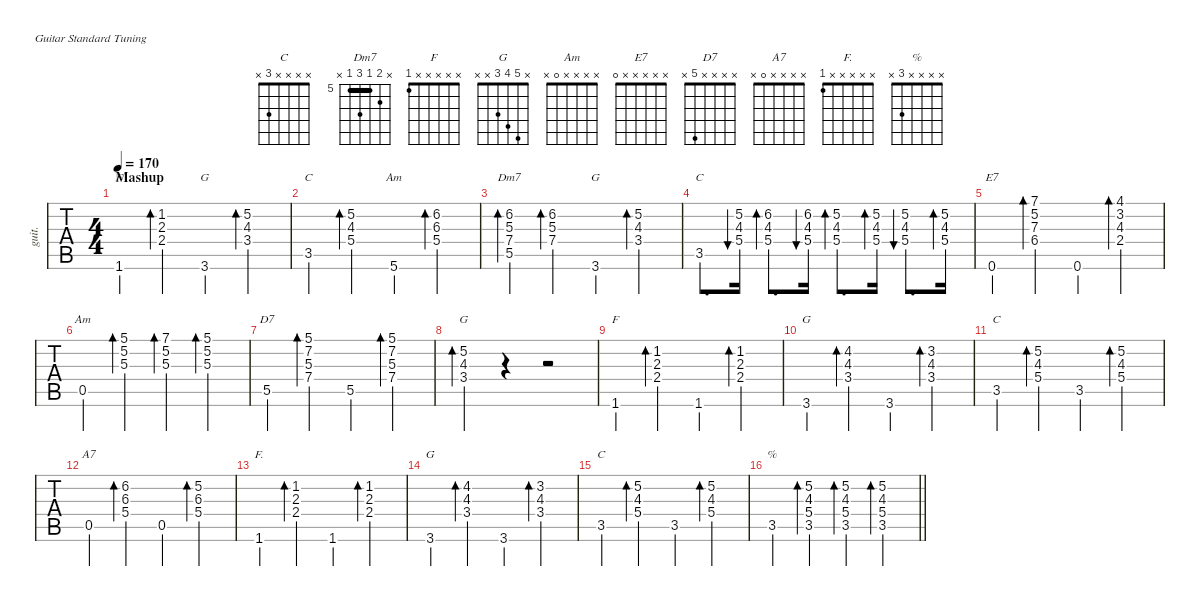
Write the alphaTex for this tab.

\defaultSystemsLayout 4
\hideDynamics
\useSystemSignSeparator
\otherSystemsTrackNameOrientation horizontal
\extendBarLines
\track ("Guitarra" "guit.") {instrument electricguitarjazz}
\staff {tabs}
\tuning (E4 B3 G3 D3 A2 E2)
\chord ("C" x x x x 3 x) {showfingering false}
\chord ("Dm7" x 6 5 7 5 x) {firstfret 5 showfingering false barre 5}
\chord ("F" x x x x x 1) {showfingering false}
\chord ("G" x x x x x 3) {showfingering false}
\chord ("Am" x x x x x 5) {showfingering false}
\chord ("E7" x x x x x 0) {showfingering false}
\chord ("Am" x x x x 0 x) {showfingering false}
\chord ("D7" x x x x 5 x) {showfingering false}
\chord ("G" x 5 4 3 x x) {showfingering false}
\chord ("A7" x x x x 0 x) {showfingering false}
\chord ("F." x x x x x 1) {showfingering false}
\chord ("%" x x x x 3 x) {showfingering false}
\ts (4 4)
\section ("" "Mashup")
\tempo 170
\clef g2
\ks c
1.6.4{ch "F" dy f beam Up} (1.2{st} 2.3{st} 2.4{st}).4{bd 60 beam Up} 3.6.4{ch "G" beam Up} (5.2{st} 4.3{st} 3.4{st}).4{bd 60 beam Down} |
3.5.4{ch "C" beam Up} (5.2 4.3 5.4).4{bd 60 beam Down} 5.6.4{ch "Am" beam Up} (6.2 6.3{acc #} 5.4).4{bd 60 beam Down} |
(6.2 5.3 7.4 5.5).4{bd 60 ch "Dm7" beam Up} (6.2{st} 5.3{st} 7.4{st}).4{bd 60 beam Down} 3.6.4{ch "G" beam Up} (5.2{st} 4.3{st} 3.4{st}).4{bd 60 beam Down} |
3.5.8{d ch "C" beam Up} (5.2 4.3 5.4).16{bu 60 beam Up} (6.2 4.3 5.4).8{d bd 60 beam Down} (6.2 4.3 5.4).16{bu 60 beam Down} (5.2 4.3 5.4).8{d bd 60 beam Down} (5.2 4.3 5.4).16{bd 60 beam Down} (5.2 4.3 5.4).8{d bu 60 beam Down} (5.2 4.3 5.4).16{bd 60 beam Down} |
0.6{st}.4{ch "E7" beam Up} (7.1{st} 5.2{st} 7.3{st} 6.4{st acc #}).4{bd 60 beam Down} 0.6{st}.4{beam Up} (4.1{st acc #} 3.2{st} 4.3{st} 2.4{st}).4{bd 60 beam Down} |
0.5{st}.4{ch "Am" beam Up} (5.1{st} 5.2{st} 5.3{st}).4{bd 60 beam Down} (7.1{st} 5.2{st} 5.3{st}).4{bd 60 beam Down} (5.1{st} 5.2{st} 5.3{st}).4{bd 60 beam Down} |
5.5{st}.4{ch "D7" beam Up} (5.1{st} 7.2{st acc #} 5.3{st} 7.4{st}).4{bd 60 beam Down} 5.5{st}.4{beam Up} (5.1{st} 7.2{st acc #} 5.3{st} 7.4{st}).4{bd 60 beam Down} |
(5.2 4.3 3.4).4{bd 60 ch "G" beam Down} r.4{beam Down} r.2{beam Down} |
1.6{st}.4{ch "F" beam Up} (1.2{st} 2.3{st} 2.4{st}).4{bd 60 beam Up} 1.6{st}.4{beam Up} (1.2{st} 2.3{st} 2.4{st}).4{bd 60 beam Up} |
3.6{st}.4{ch "G" beam Up} (4.2{st acc #} 4.3{st} 3.4{st}).4{bd 60 beam Up} 3.6{st}.4{beam Up} (3.2{st} 4.3{st} 3.4{st}).4{bd 60 beam Up} |
3.5.4{ch "C" beam Up} (5.2{st} 4.3{st} 5.4{st}).4{bd 60 beam Down} 3.5.4{beam Up} (5.2{st} 4.3{st} 5.4{st}).4{bd 60 beam Down} |
0.5.4{ch "A7" beam Up} (6.2{st} 6.3{st acc #} 5.4{st}).4{bd 60 beam Down} 0.5.4{beam Up} (5.2{st} 6.3{st acc #} 5.4{st}).4{bd 60 beam Down} |
1.6{st}.4{ch "F." beam Up} (1.2{st} 2.3{st} 2.4{st}).4{bd 60 beam Up} 1.6{st}.4{beam Up} (1.2{st} 2.3{st} 2.4{st}).4{bd 60 beam Up} |
3.6{st}.4{ch "G" beam Up} (4.2{st acc #} 4.3{st} 3.4{st}).4{bd 60 beam Up} 3.6{st}.4{beam Up} (3.2{st} 4.3{st} 3.4{st}).4{bd 60 beam Up} |
3.5.4{ch "C" beam Up} (5.2{st} 4.3{st} 5.4{st}).4{bd 60 beam Down} 3.5.4{beam Up} (5.2{st} 4.3{st} 5.4{st}).4{bd 60 beam Down} |
\barLineRight lightlight
3.5.4{ch "%" beam Up} (5.2{st} 4.3{st} 5.4{st} 3.5).4{bd 60 beam Up} (5.2{st} 4.3{st} 5.4{st} 3.5).4{bd 60 beam Up} (5.2{st} 4.3{st} 5.4{st} 3.5).4{bd 60 beam Up}
